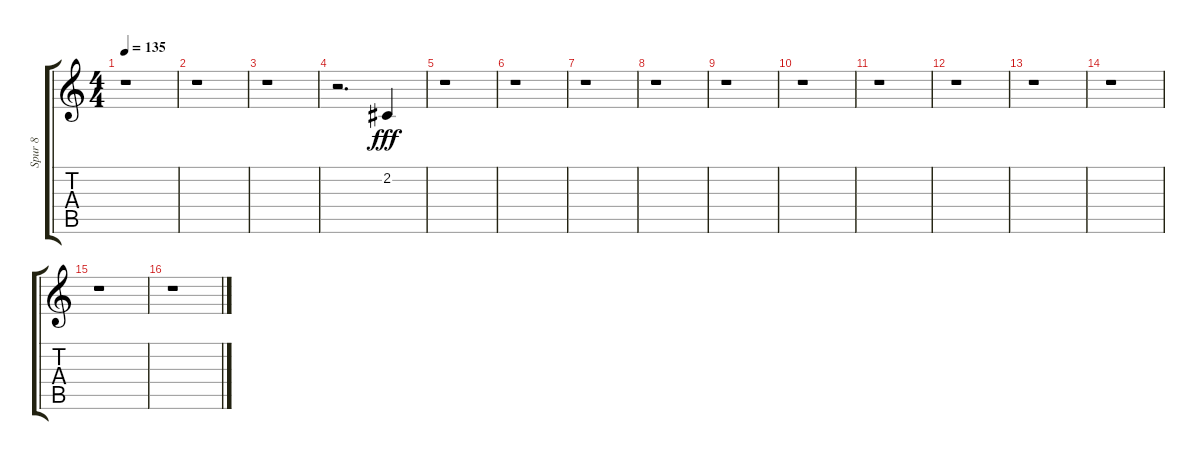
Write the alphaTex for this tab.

\track ("Spur 8" "Spur 8") {instrument helicopter}
\staff {score tabs}
\tuning (E4 B3 G3 D3 A2 E2) {hide}
\ts (4 4)
\tempo 135
\clef g2
\ks c
r.1{dy fff} |
r.1 |
r.1 |
r.2{d} 2.2.4 |
r.1 |
r.1 |
r.1 |
r.1 |
r.1 |
r.1 |
r.1 |
r.1 |
r.1 |
r.1 |
r.1 |
r.1
